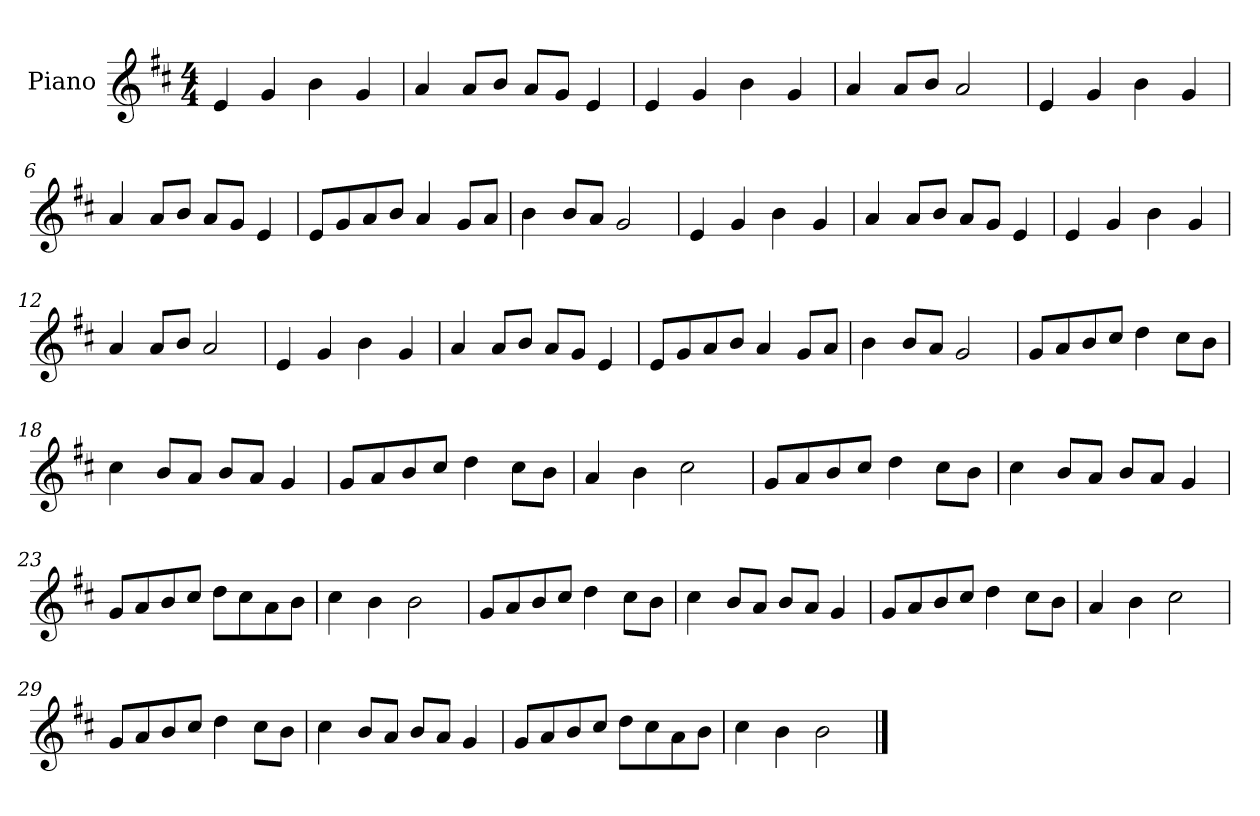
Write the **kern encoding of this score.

**kern
*part1
*staff1
*I"Piano
*I'Pno
*clefG2
*k[f#c#]
*M4/4
=1
4e/
4g/
4b\
4g/
=2
4a/
8a/L
8b/J
8a/L
8g/J
4e/
=3
4e/
4g/
4b\
4g/
=4
4a/
8a/L
8b/J
2a/
=5
4e/
4g/
4b\
4g/
=6
4a/
8a/L
8b/J
8a/L
8g/J
4e/
=7
8e/L
8g/
8a/
8b/J
4a/
8g/L
8a/J
=8
4b\
8b/L
8a/J
2g/
=9
4e/
4g/
4b\
4g/
=10
4a/
8a/L
8b/J
8a/L
8g/J
4e/
=11
4e/
4g/
4b\
4g/
=12
4a/
8a/L
8b/J
2a/
=13
4e/
4g/
4b\
4g/
=14
4a/
8a/L
8b/J
8a/L
8g/J
4e/
=15
8e/L
8g/
8a/
8b/J
4a/
8g/L
8a/J
=16
4b\
8b/L
8a/J
2g/
=17
8g/L
8a/
8b/
8cc#/J
4dd\
8cc#\L
8b\J
=18
4cc#\
8b/L
8a/J
8b/L
8a/J
4g/
=19
8g/L
8a/
8b/
8cc#/J
4dd\
8cc#\L
8b\J
=20
4a/
4b\
2cc#\
=21
8g/L
8a/
8b/
8cc#/J
4dd\
8cc#\L
8b\J
=22
4cc#\
8b/L
8a/J
8b/L
8a/J
4g/
=23
8g/L
8a/
8b/
8cc#/J
8dd\L
8cc#\
8a\
8b\J
=24
4cc#\
4b\
2b\
=25
8g/L
8a/
8b/
8cc#/J
4dd\
8cc#\L
8b\J
=26
4cc#\
8b/L
8a/J
8b/L
8a/J
4g/
=27
8g/L
8a/
8b/
8cc#/J
4dd\
8cc#\L
8b\J
=28
4a/
4b\
2cc#\
=29
8g/L
8a/
8b/
8cc#/J
4dd\
8cc#\L
8b\J
=30
4cc#\
8b/L
8a/J
8b/L
8a/J
4g/
=31
8g/L
8a/
8b/
8cc#/J
8dd\L
8cc#\
8a\
8b\J
=32
4cc#\
4b\
2b\
==
*-
